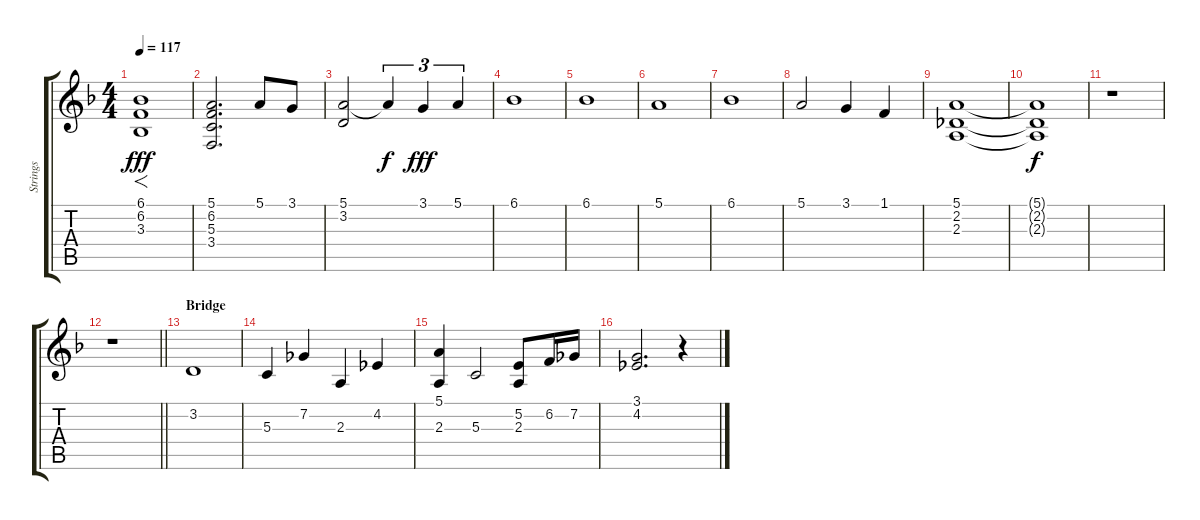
\track ("Strings" "Strings") {instrument stringensemble1}
\staff {score tabs}
\tuning (E4 B3 G3 D3 A2 E2) {hide}
\ts (4 4)
\tempo 117
\clef g2
\ks f
(6.1 6.2 3.3).1{f dy fff} |
(5.1 6.2 5.3 3.4).2{d} 5.1.8 3.1.8 |
(5.1 3.2).2 5.1{t}.4{tu (3 2) dy f} 3.1.4{tu (3 2) dy fff} 5.1.4{tu (3 2)} |
6.1.1 |
6.1.1 |
5.1.1 |
6.1.1 |
5.1.2 3.1.4 1.1.4 |
(5.1 2.2 2.3).1 |
(5.1{t} 2.2{t} 2.3{t}).1{dy f} |
r.1 |
\barLineRight lightlight
r.1 |
\section ("" "Bridge")
3.2.1 |
5.3.4 7.2.4 2.3.4 4.2.4 |
(5.1 2.3).4 5.3.2 (5.2 2.3).8 6.2.16 7.2.16 |
(3.1 4.2).2{d} r.4
